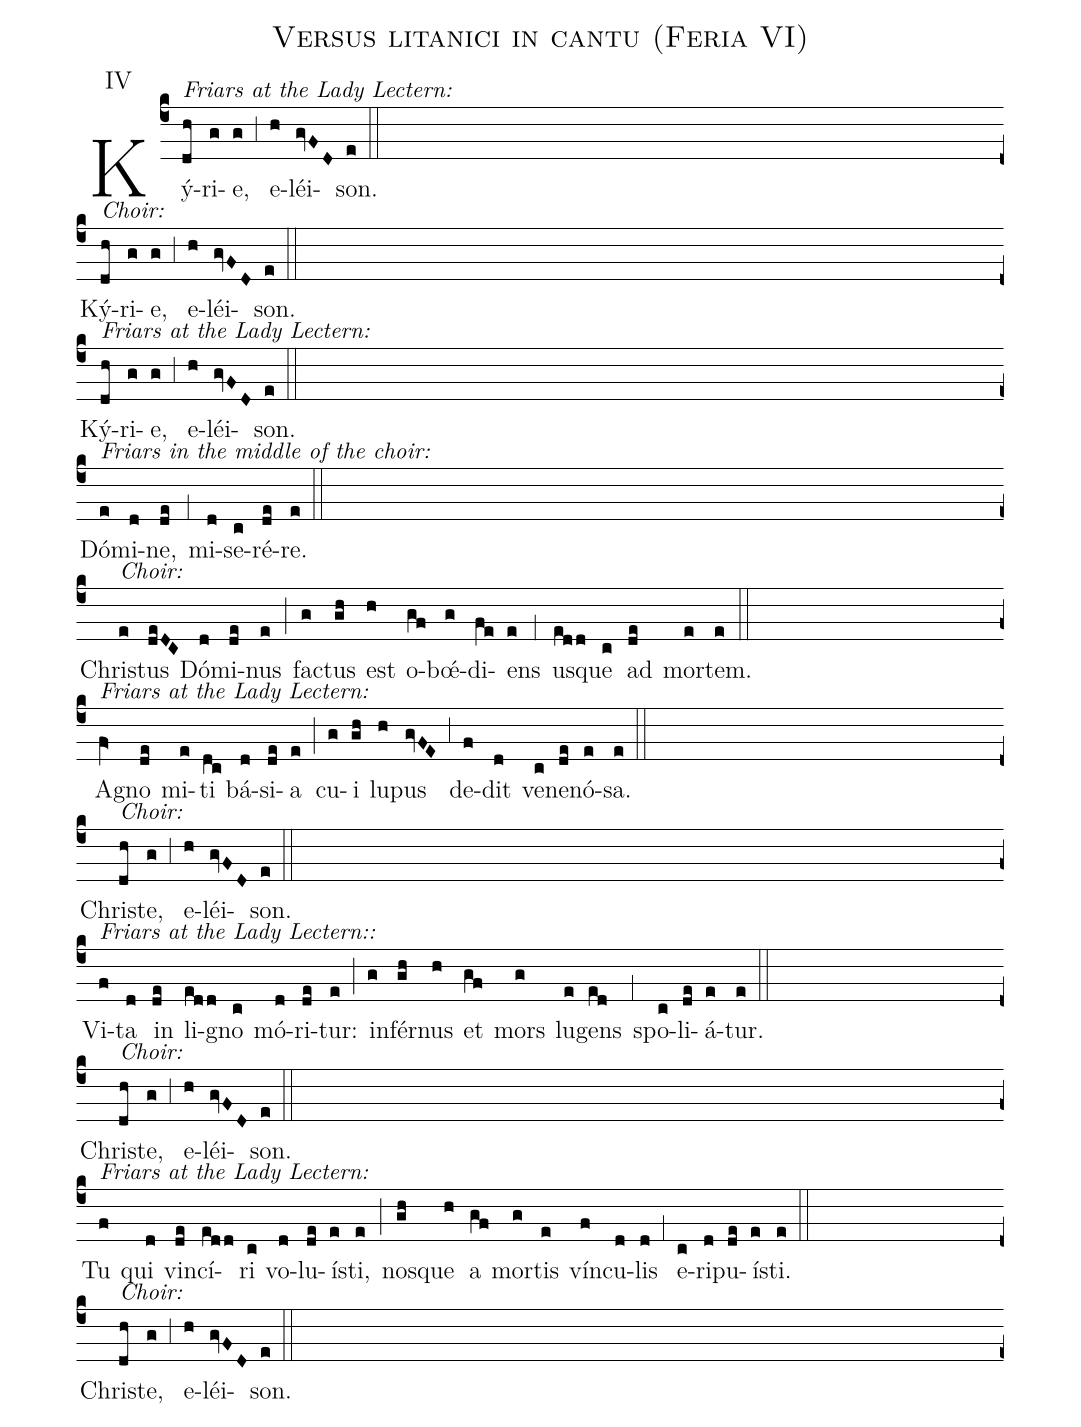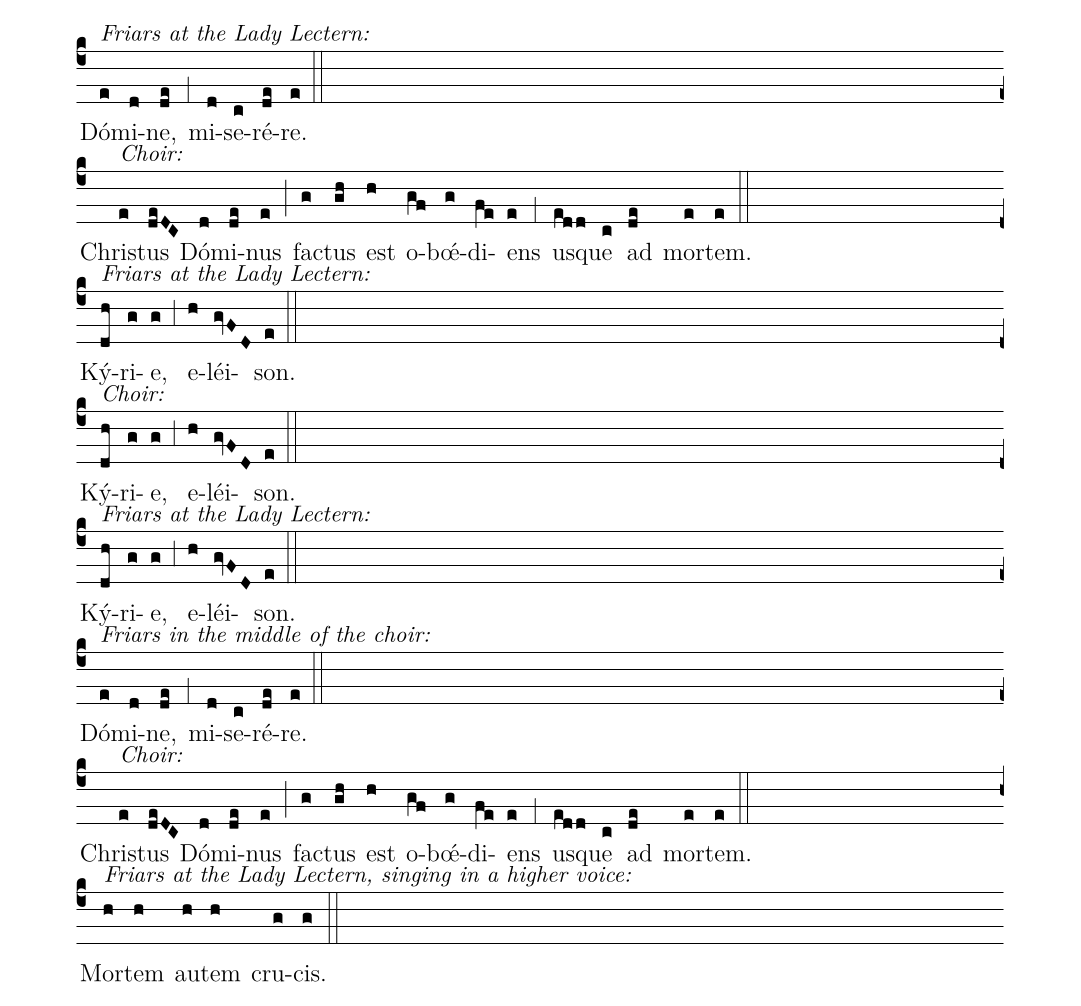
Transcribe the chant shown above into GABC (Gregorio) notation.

name:Versus litanici in cantu (Feria VI);
office-part:Varia;
mode:4;
annotation:IV;
%%
(c4)Ký<alt>Friars at the Lady Lectern:</alt>(dh)ri(g)e,(g) (;3) e(h)l{é}i(gvFD)son.(e) (::) (Z)




Ký<alt>Choir:</alt>(dh)ri(g)e,(g) (;3) e(h)l{é}i(gvFD)son.(e) (::) (Z)



Ký<alt>Friars at the Lady Lectern:</alt>(dh)ri(g)e,(g) (;3) e(h)l{é}i(gvFD)son.(e) (::) (Z)



Dó<alt>Friars in the middle of the choir:</alt>(e)mi(d)ne,(de) (;1) mi(d)se(c)ré(de)re.(e) (::) (Z)



Chri<alt>Choir:</alt>(e)stus(deDC) Dó(d)mi(de)nus(e) (;) fa(g)ctus(gh) est(h) o(gf)b{<v>{\'\oe}</v>}(g)di(fe)ens(e) (,1) us(edd)que(c) ad(de) mor(e)tem.(e) (::) (Z)



A<alt>Friars at the Lady Lectern:</alt>(fV>)gno(de) mi(e)ti(dc) bá(d)si(de)a(e) (;) cu(g)i(gh) lu(h)pus(gvFE) (;3) de(f)dit(d) ve(c)ne(de)nó(e)sa.(e) (::) (Z)



Chri<alt>Choir:</alt>(dh)ste,(g) (;3) e(h)l{é}i(gvFD)son.(e) (::) (Z)



Vi<alt>Friars at the Lady Lectern::</alt>(f)ta(d) in(de) li(edd)gno(c) mó(d)ri(de)tur:(e) (;) in(g)fér(gh)nus(h) et(gf) mors(g) lu(e)gens(ed) (,1) spo(c)li(de)á(e)tur.(e) (::) (Z)



Chri<alt>Choir:</alt>(dh)ste,(g) (;3) e(h)l{é}i(gvFD)son.(e) (::) (Z)



Tu<alt>Friars at the Lady Lectern:</alt>(f) qui(d) vin(de)cí(edd)ri(c) vo(d)lu(de)í(e)sti,(e) (;) nos(gh)que(h) a(gf) mor(g)tis(e) vín(f)cu(d)lis(d) (,1) e(c)ri(d)pu(de)í(e)sti.(e) (::) (Z)



Chri<alt>Choir:</alt>(dh)ste,(g) (;3) e(h)l{é}i(gvFD)son.(e) (::) (Z)




Dó<alt>Friars at the Lady Lectern:</alt>(e)mi(d)ne,(de) (;1) mi(d)se(c)ré(de)re.(e) (::) (Z)



Chri<alt>Choir:</alt>(e)stus(deDC) Dó(d)mi(de)nus(e) (;) fa(g)ctus(gh) est(h) o(gf)b{<v>{\'\oe}</v>}(g)di(fe)ens(e) (,1) us(edd)que(c) ad(de) mor(e)tem.(e) (::) (Z)







Ký<alt>Friars at the Lady Lectern:</alt>(dh)ri(g)e,(g) (;3) e(h)l{é}i(gvFD)son.(e) (::) (Z)



Ký<alt>Choir:</alt>(dh)ri(g)e,(g) (;3) e(h)l{é}i(gvFD)son.(e) (::) (Z)



Ký<alt>Friars at the Lady Lectern:</alt>(dh)ri(g)e,(g) (;3) e(h)l{é}i(gvFD)son.(e) (::) (Z)



Dó<alt>Friars in the middle of the choir:</alt>(e)mi(d)ne,(de) (;1) mi(d)se(c)ré(de)re.(e) (::) (Z)



Chri<alt>Choir:</alt>(e)stus(deDC) Dó(d)mi(de)nus(e) (;) fa(g)ctus(gh) est(h) o(gf)b{<v>{\'\oe}</v>}(g)di(fe)ens(e) (,1) us(edd)que(c) ad(de) mor(e)tem.(e) (::) (Z)



Mor<alt>Friars at the Lady Lectern, singing in a higher voice:</alt>(h)tem(h) au(h)tem(h) cru(g)cis.(g) (::)
